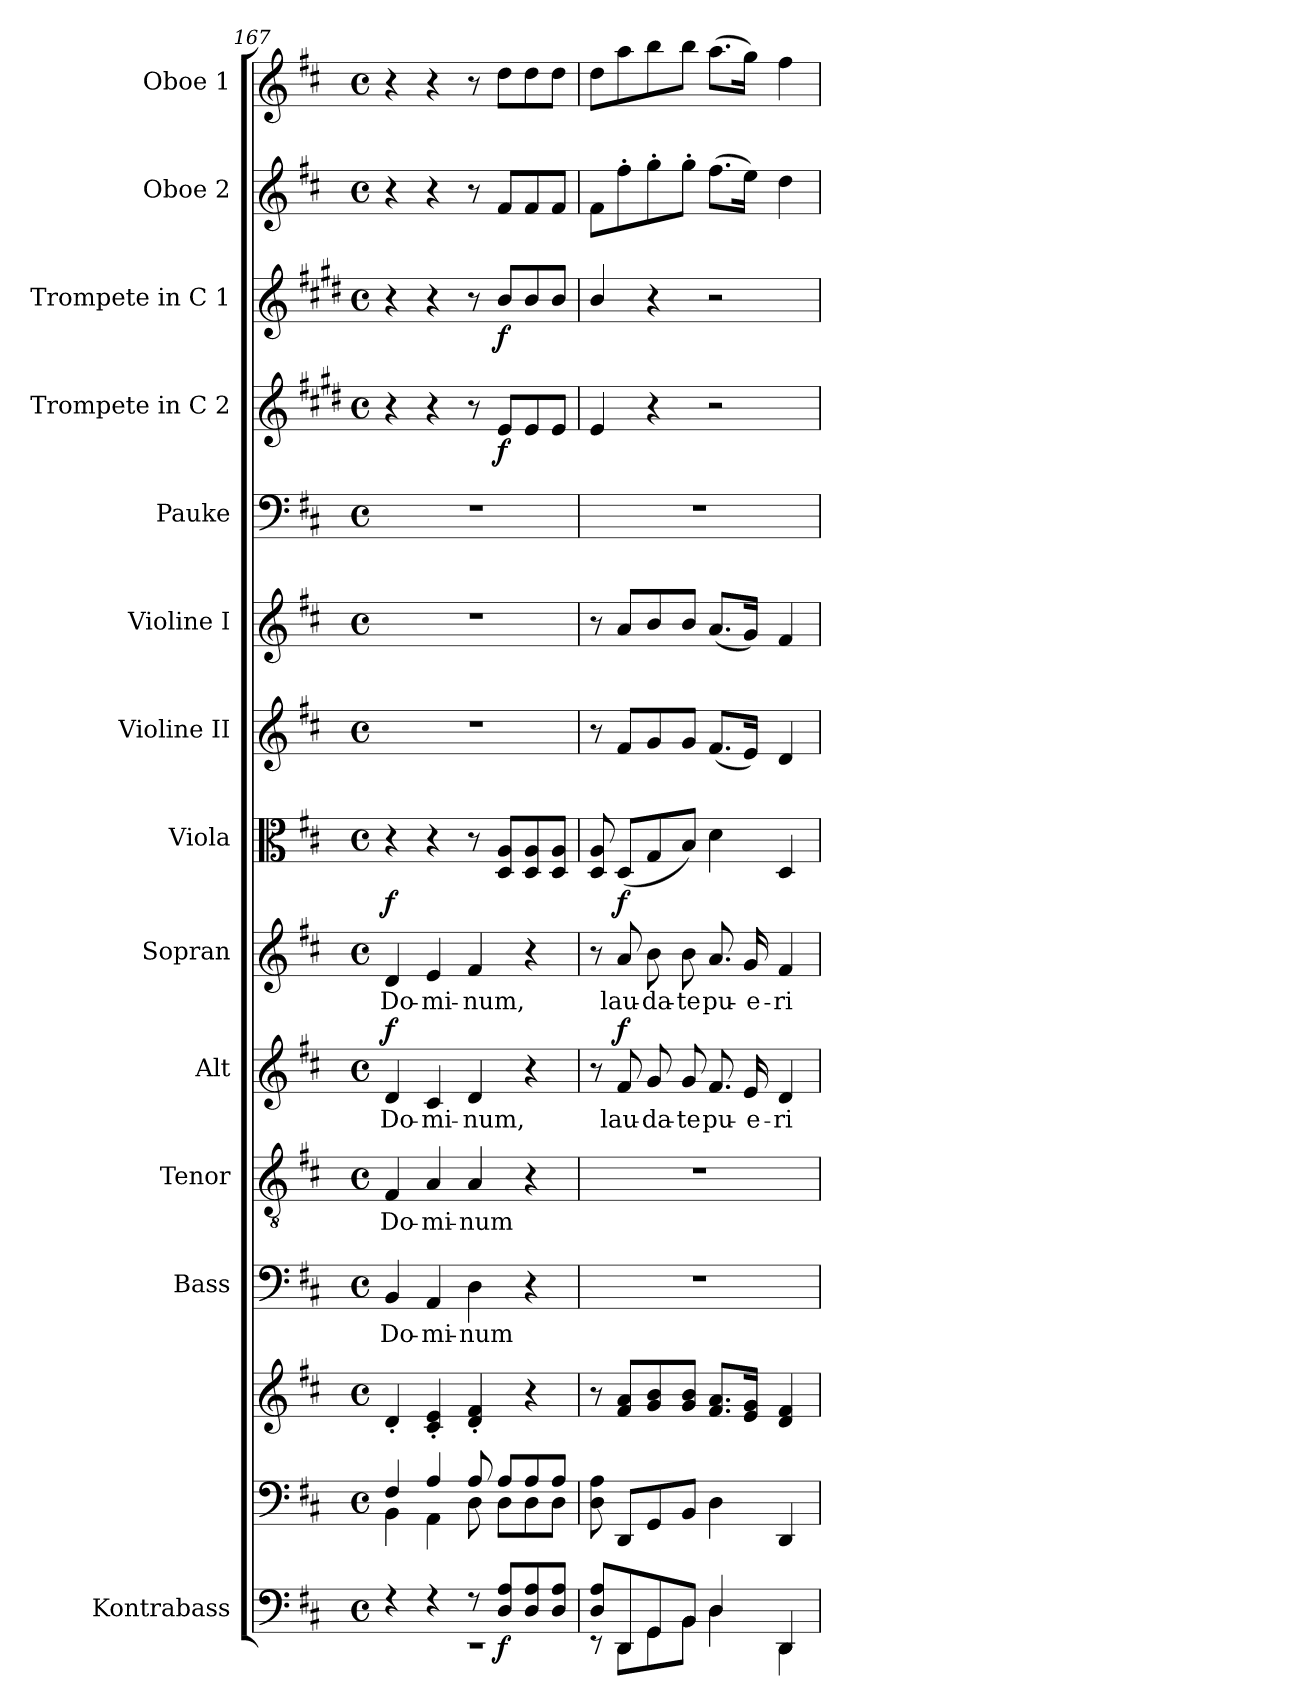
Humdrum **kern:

**kern	**dynam	**kern	**kern	**kern	**text	**kern	**text	**kern	**text	**dynam	**kern	**text	**dynam	**kern	**kern	**kern	**kern	**kern	**dynam	**kern	**dynam	**kern	**kern
*part14	*part14	*part13	*part13	*part12	*part12	*part11	*part11	*part10	*part10	*part10	*part9	*part9	*part9	*part8	*part7	*part6	*part5	*part4	*part4	*part3	*part3	*part2	*part1
*staff15	*staff15	*staff14	*staff13	*staff12	*staff12	*staff11	*staff11	*staff10	*staff10	*staff10	*staff9	*staff9	*staff9	*staff8	*staff7	*staff6	*staff5	*staff4	*staff4	*staff3	*staff3	*staff2	*staff1
*I"Kontrabass	*	*	*	*I"Bass	*	*I"Tenor	*	*I"Alt	*	*	*I"Sopran	*	*	*I"Viola	*I"Violine II	*I"Violine I	*I"Pauke	*I"Trompete in C 2	*	*I"Trompete in C 1	*	*I"Oboe 2	*I"Oboe 1
*I'Kb.	*	*	*	*I'B	*	*I'T	*	*I'A	*	*	*I'S	*	*	*I'Vla.	*I'Vl. II	*I'Vl. I	*I'Pk.	*	*	*	*	*I'Ob. 2	*I'Ob. 1
*clefF4	*	*clefF4	*clefG2	*clefF4	*	*clefGv2	*	*clefG2	*	*	*clefG2	*	*	*clefC3	*clefG2	*clefG2	*clefF4	*clefG2	*	*clefG2	*	*clefG2	*clefG2
*ITrd7c12	*	*	*	*	*	*	*	*	*	*	*	*	*	*	*	*	*	*ITrd1c2	*	*ITrd1c2	*	*	*
*k[f#c#]	*	*k[f#c#]	*k[f#c#]	*k[f#c#]	*	*k[f#c#]	*	*k[f#c#]	*	*	*k[f#c#]	*	*	*k[f#c#]	*k[f#c#]	*k[f#c#]	*k[f#c#]	*k[f#c#]	*	*k[f#c#]	*	*k[f#c#]	*k[f#c#]
*D:	*	*D:	*D:	*D:	*	*D:	*	*D:	*	*	*D:	*	*	*D:	*D:	*D:	*D:	*D:	*	*D:	*	*D:	*D:
*M4/4	*	*M4/4	*M4/4	*M4/4	*	*M4/4	*	*M4/4	*	*	*M4/4	*	*	*M4/4	*M4/4	*M4/4	*M4/4	*M4/4	*	*M4/4	*	*M4/4	*M4/4
*met(c)	*	*met(c)	*met(c)	*met(c)	*	*met(c)	*	*met(c)	*	*	*met(c)	*	*	*met(c)	*met(c)	*met(c)	*met(c)	*met(c)	*	*met(c)	*	*met(c)	*met(c)
=167	=167	=167	=167	=167	=167	=167	=167	=167	=167	=167	=167	=167	=167	=167	=167	=167	=167	=167	=167	=167	=167	=167	=167
*^	*	*^	*	*	*	*	*	*	*	*	*	*	*	*	*	*	*	*	*	*	*	*	*
!	!	!	!	!	!	!	!LO:LY:b	!	!LO:LY:b	!	!LO:LY:b	!LO:DY:a	!	!LO:LY:b	!LO:DY:a	!	!	!	!	!	!	!	!	!	!
4rF	1rEE	.	4F#/	4BB\	4d'</	4BB/	Do-	4F#/	Do-	4d/	Do-	f	4d/	Do-	f	4r	1r	1r	1r	4r	.	4r	.	4r	4r
!	!	!	!	!	!	!	!LO:LY:b	!	!LO:LY:b	!	!LO:LY:b	!	!	!LO:LY:b	!	!	!	!	!	!	!	!	!	!	!
4rF	.	.	4A/	4AA\	4c#/'< 4e/'<	4AA/	-mi-	4A/	-mi-	4c#/	-mi-	.	4e/	-mi-	.	4r	.	.	.	4r	.	4r	.	4r	4r
!	!	!	!	!	!	!	!LO:LY:b	!	!LO:LY:b	!	!LO:LY:b	!	!	!LO:LY:b	!	!	!	!	!	!	!	!	!	!	!
8rF	.	.	8A/	8D\	4d/'< 4f#/'<	4D\	-num	4A/	-num	4d/	-num,	.	4f#/	-num,	.	8r	.	.	.	8r	.	8r	.	8r	8r
!	!	!LO:DY:b	!	!	!	!	!	!	!	!	!	!	!	!	!	!	!	!	!	!	!LO:DY:b	!	!LO:DY:b	!	!
8DD/ 8AA/L	.	f	8A/L	8D\L	.	.	.	.	.	.	.	.	.	.	.	8D/ 8A/L	.	.	.	8d/L	f	8a/L	f	8f#/L	8dd\L
8DD/ 8AA/	.	.	8A/	8D\	4r	4r	.	4r	.	4r	.	.	4r	.	.	8D/ 8A/	.	.	.	8d/	.	8a/	.	8f#/	8dd\
8DD/ 8AA/J	.	.	8A/J	8D\J	.	.	.	.	.	.	.	.	.	.	.	8D/ 8A/J	.	.	.	8d/J	.	8a/J	.	8f#/J	8dd\J
*	*	*	*v	*v	*	*	*	*	*	*	*	*	*	*	*	*	*	*	*	*	*	*	*	*	*
=168	=168	=168	=168	=168	=168	=168	=168	=168	=168	=168	=168	=168	=168	=168	=168	=168	=168	=168	=168	=168	=168	=168	=168	=168
8DD/ 8AA/L	8rEE	.	8D\ 8A\	8r	1r	.	1r	.	8r	.	.	8r	.	.	8D/ 8A/	8r	8r	1r	4d/	.	4a/	.	8f#\L	8dd\L
!	!	!	!	!	!	!	!	!	!	!LO:LY:b	!LO:DY:a	!	!LO:LY:b	!LO:DY:a	!	!	!	!	!	!	!	!	!	!
8DDD/	8DDD\L	.	8DD/L	8f#/ 8a/L	.	.	.	.	8f#/	lau-	f	8a/	lau-	f	(<8D/L	8f#/L	8a/L	.	.	.	.	.	8ff#'>\	8aa\
!	!	!	!	!	!	!	!	!	!	!LO:LY:b	!	!	!LO:LY:b	!	!	!	!	!	!	!	!	!	!	!
8GGG/	8GGG\	.	8GG/	8g/ 8b/	.	.	.	.	8g/	-da-	.	8b\	-da-	.	8G/	8g/	8b/	.	4r	.	4r	.	8gg'>\	8bb\
!	!	!	!	!	!	!	!	!	!	!LO:LY:b	!	!	!LO:LY:b	!	!	!	!	!	!	!	!	!	!	!
8BBB/J	8BBB\J	.	8BB/J	8g/ 8b/J	.	.	.	.	8g/	-te	.	8b\	-te	.	8B/J)	8g/J	8b/J	.	.	.	.	.	8gg'>\J	8bb\J
!	!	!	!	!	!	!	!	!	!	!LO:LY:b	!	!	!LO:LY:b	!	!	!	!	!	!	!	!	!	!	!
4DD/	4DD\	.	4D\	8.f#/ 8.a/L	.	.	.	.	8.f#/	pu-	.	8.a/	pu-	.	4d\	(<8.f#/L	(<8.a/L	.	2r	.	2r	.	(>8.ff#\L	(>8.aa\L
!	!	!	!	!	!	!	!	!	!	!LO:LY:b	!	!	!LO:LY:b	!	!	!	!	!	!	!	!	!	!	!
.	.	.	.	16e/ 16g/Jk	.	.	.	.	16e/	-e-	.	16g/	-e-	.	.	16e/Jk)	16g/Jk)	.	.	.	.	.	16ee\Jk)	16gg\Jk)
!	!	!	!	!	!	!	!	!	!	!LO:LY:b	!	!	!LO:LY:b	!	!	!	!	!	!	!	!	!	!	!
4DDD/	4DDD\	.	4DD/	4d/ 4f#/	.	.	.	.	4d/	-ri	.	4f#/	-ri	.	4D/	4d/	4f#/	.	.	.	.	.	4dd\	4ff#\
*v	*v	*	*	*	*	*	*	*	*	*	*	*	*	*	*	*	*	*	*	*	*	*	*	*
=	=	=	=	=	=	=	=	=	=	=	=	=	=	=	=	=	=	=	=	=	=	=	=
*-	*-	*-	*-	*-	*-	*-	*-	*-	*-	*-	*-	*-	*-	*-	*-	*-	*-	*-	*-	*-	*-	*-	*-
